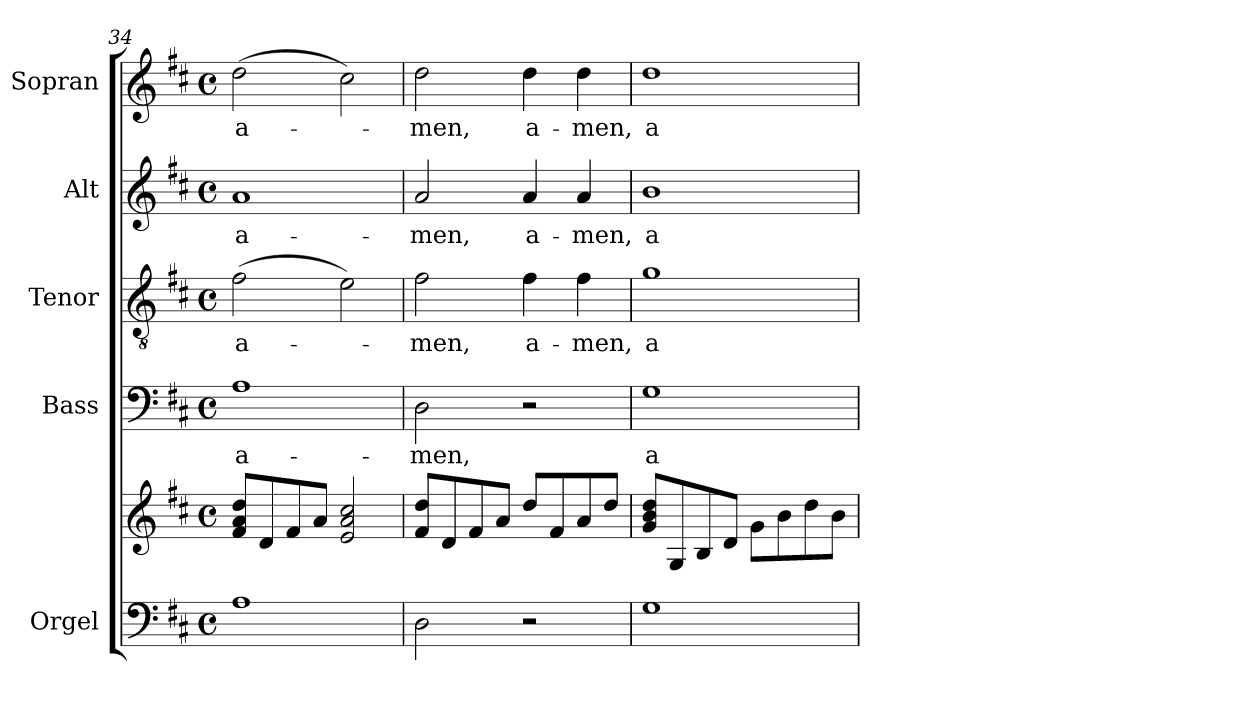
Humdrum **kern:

**kern	**kern	**kern	**text	**kern	**text	**kern	**text	**kern	**text
*part5	*part5	*part4	*part4	*part3	*part3	*part2	*part2	*part1	*part1
*staff6	*staff5	*staff4	*staff4	*staff3	*staff3	*staff2	*staff2	*staff1	*staff1
*I"Orgel	*	*I"Bass	*	*I"Tenor	*	*I"Alt	*	*I"Sopran	*
*I'Org.	*	*I'B.	*	*I'T.	*	*I'A.	*	*I'S.	*
*clefF4	*clefG2	*clefF4	*	*clefGv2	*	*clefG2	*	*clefG2	*
*k[f#c#]	*k[f#c#]	*k[f#c#]	*	*k[f#c#]	*	*k[f#c#]	*	*k[f#c#]	*
*D:	*D:	*D:	*	*D:	*	*D:	*	*D:	*
*M4/4	*M4/4	*M4/4	*	*M4/4	*	*M4/4	*	*M4/4	*
*met(c)	*met(c)	*met(c)	*	*met(c)	*	*met(c)	*	*met(c)	*
=34	=34	=34	=34	=34	=34	=34	=34	=34	=34
!	!	!	!LO:LY:b	!	!LO:LY:b	!	!LO:LY:b	!	!LO:LY:b
1A	8f#/ 8a/ 8dd/L	1A	a-	(>2f#\	a-	1a	a-	(>2dd\	a-
.	8d/	.	.	.	.	.	.	.	.
.	8f#/	.	.	.	.	.	.	.	.
.	8a/J	.	.	.	.	.	.	.	.
.	2e/ 2a/ 2cc#/	.	.	2e\)	.	.	.	2cc#\)	.
=35	=35	=35	=35	=35	=35	=35	=35	=35	=35
!	!	!	!LO:LY:b	!	!LO:LY:b	!	!LO:LY:b	!	!LO:LY:b
2D\	8f#/ 8dd/L	2D\	-men,	2f#\	-men,	2a/	-men,	2dd\	-men,
.	8d/	.	.	.	.	.	.	.	.
.	8f#/	.	.	.	.	.	.	.	.
.	8a/J	.	.	.	.	.	.	.	.
!	!	!	!	!	!LO:LY:b	!	!LO:LY:b	!	!LO:LY:b
2r	8dd/L	2r	.	4f#\	a-	4a/	a-	4dd\	a-
.	8f#/	.	.	.	.	.	.	.	.
!	!	!	!	!	!LO:LY:b	!	!LO:LY:b	!	!LO:LY:b
.	8a/	.	.	4f#\	-men,	4a/	-men,	4dd\	-men,
.	8dd/J	.	.	.	.	.	.	.	.
=36	=36	=36	=36	=36	=36	=36	=36	=36	=36
!	!	!	!LO:LY:b	!	!LO:LY:b	!	!LO:LY:b	!	!LO:LY:b
1G	8g/ 8b/ 8dd/L	1G	a-	1g	a-	1b	a-	1dd	a-
.	8G/	.	.	.	.	.	.	.	.
.	8B/	.	.	.	.	.	.	.	.
.	8d/J	.	.	.	.	.	.	.	.
.	8g\L	.	.	.	.	.	.	.	.
.	8b\	.	.	.	.	.	.	.	.
.	8dd\	.	.	.	.	.	.	.	.
.	8b\J	.	.	.	.	.	.	.	.
=	=	=	=	=	=	=	=	=	=
*-	*-	*-	*-	*-	*-	*-	*-	*-	*-
